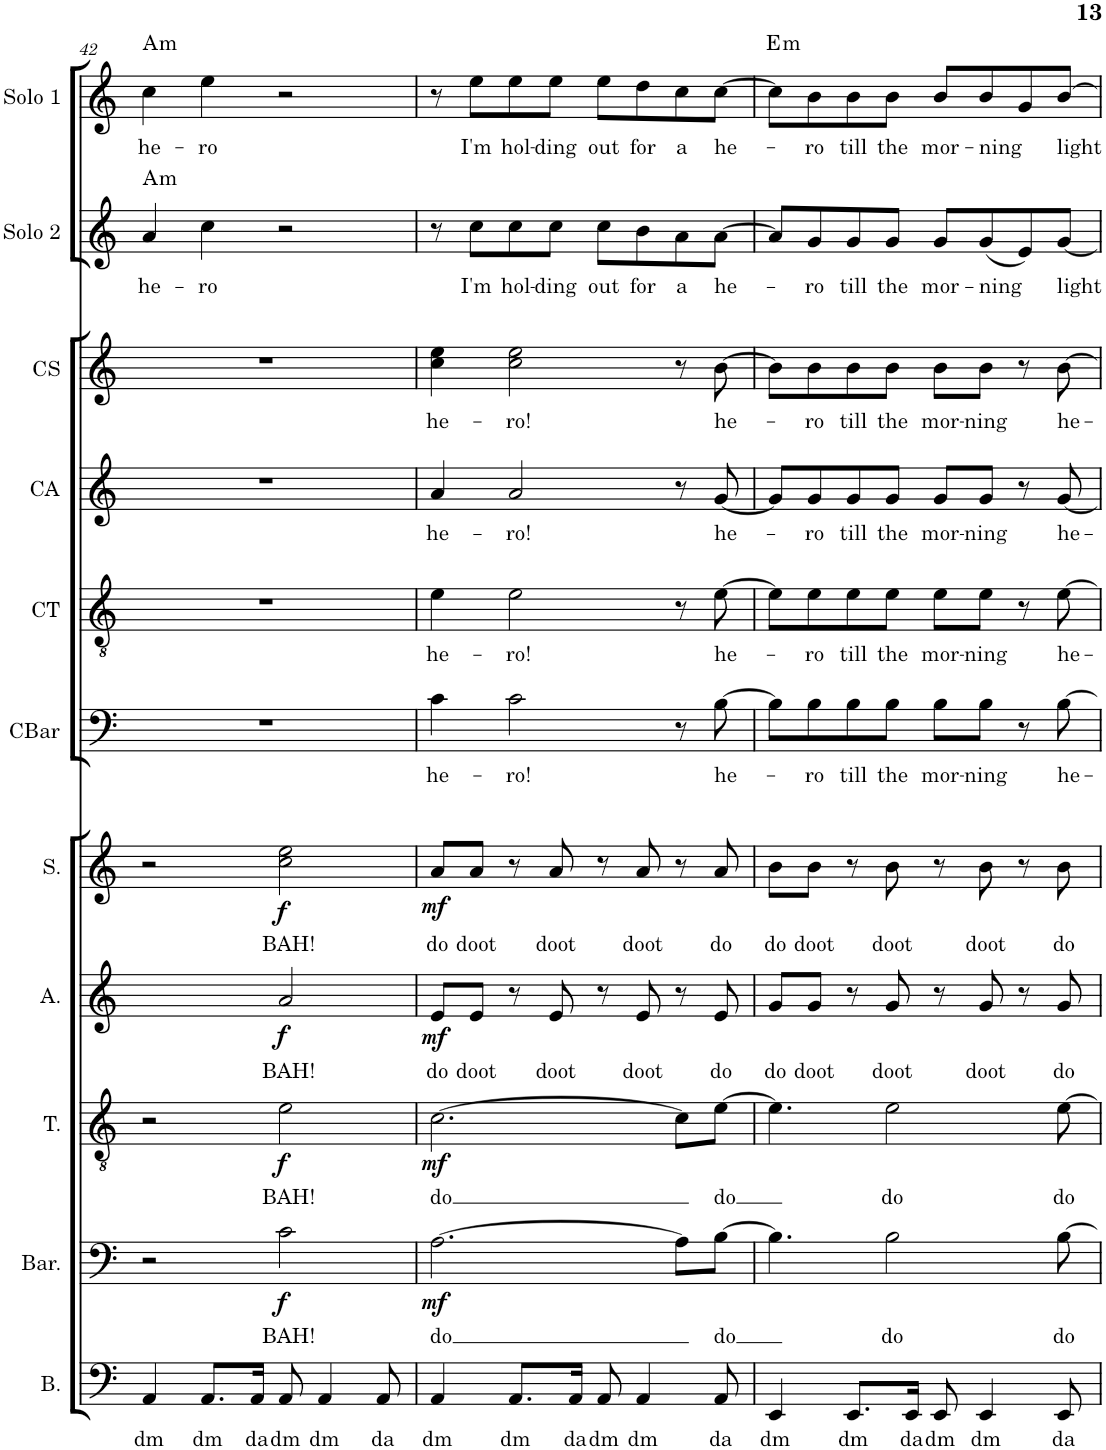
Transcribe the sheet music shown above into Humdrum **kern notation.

**kern	**text	**kern	**text	**dynam	**kern	**text	**dynam	**kern	**text	**dynam	**kern	**text	**dynam	**kern	**text	**kern	**text	**kern	**text	**kern	**text	**kern	**text	**harte	**kern	**text	**harte
*part11	*part11	*part10	*part10	*part10	*part9	*part9	*part9	*part8	*part8	*part8	*part7	*part7	*part7	*part6	*part6	*part5	*part5	*part4	*part4	*part3	*part3	*part2	*part2	*part2	*part1	*part1	*part1
*staff11	*staff11	*staff10	*staff10	*staff10	*staff9	*staff9	*staff9	*staff8	*staff8	*staff8	*staff7	*staff7	*staff7	*staff6	*staff6	*staff5	*staff5	*staff4	*staff4	*staff3	*staff3	*staff2	*staff2	*	*staff1	*staff1	*
*I"Bass	*	*I"Baritone	*	*	*I"Tenor	*	*	*I"Alto	*	*	*I"Soprano	*	*	*I"Choir Baritone	*	*I"Choir Tenor	*	*I"Choir Alto	*	*I"Choir Soprano	*	*I"Soloist 2	*	*	*I"Soloist 1	*	*
*I'B.	*	*I'Bar.	*	*	*I'T.	*	*	*I'A.	*	*	*I'S.	*	*	*I'CBar	*	*I'CT	*	*I'CA	*	*I'CS	*	*I'Solo 2	*	*	*I'Solo 1	*	*
!!LO:PB:g=z
*clefF4	*	*clefF4	*	*	*clefGv2	*	*	*clefG2	*	*	*clefG2	*	*	*clefF4	*	*clefGv2	*	*clefG2	*	*clefG2	*	*clefG2	*	*	*clefG2	*	*
*k[]	*	*k[]	*	*	*k[]	*	*	*k[]	*	*	*k[]	*	*	*k[]	*	*k[]	*	*k[]	*	*k[]	*	*k[]	*	*	*k[]	*	*
*M4/4	*	*M4/4	*	*	*M4/4	*	*	*M4/4	*	*	*M4/4	*	*	*M4/4	*	*M4/4	*	*M4/4	*	*M4/4	*	*M4/4	*	*	*M4/4	*	*
=42	=42	=42	=42	=42	=42	=42	=42	=42	=42	=42	=42	=42	=42	=42	=42	=42	=42	=42	=42	=42	=42	=42	=42	=42	=42	=42	=42
!	!LO:LY:b	!	!	!	!	!	!	!	!	!	!	!	!	!	!	!	!	!	!	!	!	!	!LO:LY:b	!LO:H:kt=m	!	!LO:LY:b	!LO:H:kt=m
4AA/	dm	2r	.	.	2r	.	.	2ryy	.	.	2r	.	.	1r	.	1r	.	1r	.	1r	.	4a/	he-	A:min	4cc\	he-	A:min
!	!LO:LY:b	!	!	!	!	!	!	!	!	!	!	!	!	!	!	!	!	!	!	!	!	!	!LO:LY:b	!	!	!LO:LY:b	!
8.AA/L	dm	.	.	.	.	.	.	.	.	.	.	.	.	.	.	.	.	.	.	.	.	4cc\	-ro	.	4ee\	-ro	.
!	!LO:LY:b	!	!	!	!	!	!	!	!	!	!	!	!	!	!	!	!	!	!	!	!	!	!	!	!	!	!
16AA/Jk	da	.	.	.	.	.	.	.	.	.	.	.	.	.	.	.	.	.	.	.	.	.	.	.	.	.	.
!	!LO:LY:b	!	!LO:LY:b	!LO:DY:b	!	!LO:LY:b	!LO:DY:b	!	!LO:LY:b	!LO:DY:b	!	!LO:LY:b	!LO:DY:b	!	!	!	!	!	!	!	!	!	!	!	!	!	!
8AA/	dm	2c\	BAH!	f	2e\	BAH!	f	2a/	BAH!	f	2cc\ 2ee\	BAH!	f	.	.	.	.	.	.	.	.	2r	.	.	2r	.	.
!	!LO:LY:b	!	!	!	!	!	!	!	!	!	!	!	!	!	!	!	!	!	!	!	!	!	!	!	!	!	!
4AA/	dm	.	.	.	.	.	.	.	.	.	.	.	.	.	.	.	.	.	.	.	.	.	.	.	.	.	.
!	!LO:LY:b	!	!	!	!	!	!	!	!	!	!	!	!	!	!	!	!	!	!	!	!	!	!	!	!	!	!
8AA/	da	.	.	.	.	.	.	.	.	.	.	.	.	.	.	.	.	.	.	.	.	.	.	.	.	.	.
=43	=43	=43	=43	=43	=43	=43	=43	=43	=43	=43	=43	=43	=43	=43	=43	=43	=43	=43	=43	=43	=43	=43	=43	=43	=43	=43	=43
!	!LO:LY:b	!	!LO:LY:b	!LO:DY:b	!	!LO:LY:b	!LO:DY:b	!	!LO:LY:b	!LO:DY:b	!	!LO:LY:b	!LO:DY:b	!	!LO:LY:b	!	!LO:LY:b	!	!LO:LY:b	!	!LO:LY:b	!	!	!	!	!	!
4AA/	dm	[2.A\	do	mf	[2.c\	do	mf	8e/L	do	mf	8a/L	do	mf	4c\	he-	4e\	he-	4a/	he-	4cc\ 4ee\	he-	8r	.	.	8r	.	.
!	!	!	!	!	!	!	!	!	!LO:LY:b	!	!	!LO:LY:b	!	!	!	!	!	!	!	!	!	!	!LO:LY:b	!	!	!LO:LY:b	!
.	.	.	.	.	.	.	.	8e/J	doot	.	8a/J	doot	.	.	.	.	.	.	.	.	.	8cc\L	I'm	.	8ee\L	I'm	.
!	!LO:LY:b	!	!	!	!	!	!	!	!	!	!	!	!	!	!LO:LY:b	!	!LO:LY:b	!	!LO:LY:b	!	!LO:LY:b	!	!LO:LY:b	!	!	!LO:LY:b	!
8.AA/L	dm	.	.	.	.	.	.	8r	.	.	8r	.	.	2c\	-ro!	2e\	-ro!	2a/	-ro!	2cc\ 2ee\	-ro!	8cc\	hol-	.	8ee\	hol-	.
!	!	!	!	!	!	!	!	!	!LO:LY:b	!	!	!LO:LY:b	!	!	!	!	!	!	!	!	!	!	!LO:LY:b	!	!	!LO:LY:b	!
.	.	.	.	.	.	.	.	8e/	doot	.	8a/	doot	.	.	.	.	.	.	.	.	.	8cc\J	-ding	.	8ee\J	-ding	.
!	!LO:LY:b	!	!	!	!	!	!	!	!	!	!	!	!	!	!	!	!	!	!	!	!	!	!	!	!	!	!
16AA/Jk	da	.	.	.	.	.	.	.	.	.	.	.	.	.	.	.	.	.	.	.	.	.	.	.	.	.	.
!	!LO:LY:b	!	!	!	!	!	!	!	!	!	!	!	!	!	!	!	!	!	!	!	!	!	!LO:LY:b	!	!	!LO:LY:b	!
8AA/	dm	.	.	.	.	.	.	8r	.	.	8r	.	.	.	.	.	.	.	.	.	.	8cc\L	out	.	8ee\L	out	.
!	!LO:LY:b	!	!	!	!	!	!	!	!LO:LY:b	!	!	!LO:LY:b	!	!	!	!	!	!	!	!	!	!	!LO:LY:b	!	!	!LO:LY:b	!
4AA/	dm	.	.	.	.	.	.	8e/	doot	.	8a/	doot	.	.	.	.	.	.	.	.	.	8b\	for	.	8dd\	for	.
!	!	!	!	!	!	!	!	!	!	!	!	!	!	!	!	!	!	!	!	!	!	!	!LO:LY:b	!	!	!LO:LY:b	!
.	.	8A\L]	.	.	8c\L]	.	.	8r	.	.	8r	.	.	8r	.	8r	.	8r	.	8r	.	8a\	a	.	8cc\	a	.
!	!LO:LY:b	!	!LO:LY:b	!	!	!LO:LY:b	!	!	!LO:LY:b	!	!	!LO:LY:b	!	!	!LO:LY:b	!	!LO:LY:b	!	!LO:LY:b	!	!LO:LY:b	!	!LO:LY:b	!	!	!LO:LY:b	!
8AA/	da	[8B\J	do	.	[8e\J	do	.	8e/	do	.	8a/	do	.	[8B\	he-	[8e\	he-	[8g/	he-	[8b\	he-	[8a\J	he-	.	[8cc\J	he-	.
=44	=44	=44	=44	=44	=44	=44	=44	=44	=44	=44	=44	=44	=44	=44	=44	=44	=44	=44	=44	=44	=44	=44	=44	=44	=44	=44	=44
!	!LO:LY:b	!	!	!	!	!	!	!	!LO:LY:b	!	!	!LO:LY:b	!	!	!	!	!	!	!	!	!	!	!	!	!	!	!LO:H:kt=m
4EE/	dm	4.B\]	.	.	4.e\]	.	.	8g/L	do	.	8b\L	do	.	8B\L]	.	8e\L]	.	8g/L]	.	8b\L]	.	8a/L]	.	.	8cc\L]	.	E:min
!	!	!	!	!	!	!	!	!	!LO:LY:b	!	!	!LO:LY:b	!	!	!LO:LY:b	!	!LO:LY:b	!	!LO:LY:b	!	!LO:LY:b	!	!LO:LY:b	!	!	!LO:LY:b	!
.	.	.	.	.	.	.	.	8g/J	doot	.	8b\J	doot	.	8B\	-ro	8e\	-ro	8g/	-ro	8b\	-ro	8g/	-ro	.	8b\	-ro	.
!	!LO:LY:b	!	!	!	!	!	!	!	!	!	!	!	!	!	!LO:LY:b	!	!LO:LY:b	!	!LO:LY:b	!	!LO:LY:b	!	!LO:LY:b	!	!	!LO:LY:b	!
8.EE/L	dm	.	.	.	.	.	.	8r	.	.	8r	.	.	8B\	till	8e\	till	8g/	till	8b\	till	8g/	till	.	8b\	till	.
!	!	!	!LO:LY:b	!	!	!LO:LY:b	!	!	!LO:LY:b	!	!	!LO:LY:b	!	!	!LO:LY:b	!	!LO:LY:b	!	!LO:LY:b	!	!LO:LY:b	!	!LO:LY:b	!	!	!LO:LY:b	!
.	.	2B\	do	.	2e\	do	.	8g/	doot	.	8b\	doot	.	8B\J	the	8e\J	the	8g/J	the	8b\J	the	8g/J	the	.	8b\J	the	.
!	!LO:LY:b	!	!	!	!	!	!	!	!	!	!	!	!	!	!	!	!	!	!	!	!	!	!	!	!	!	!
16EE/Jk	da	.	.	.	.	.	.	.	.	.	.	.	.	.	.	.	.	.	.	.	.	.	.	.	.	.	.
!	!LO:LY:b	!	!	!	!	!	!	!	!	!	!	!	!	!	!LO:LY:b	!	!LO:LY:b	!	!LO:LY:b	!	!LO:LY:b	!	!LO:LY:b	!	!	!LO:LY:b	!
8EE/	dm	.	.	.	.	.	.	8r	.	.	8r	.	.	8B\L	mor-	8e\L	mor-	8g/L	mor-	8b\L	mor-	8g/L	mor-	.	8b/L	mor-	.
!	!LO:LY:b	!	!	!	!	!	!	!	!LO:LY:b	!	!	!LO:LY:b	!	!	!LO:LY:b	!	!LO:LY:b	!	!LO:LY:b	!	!LO:LY:b	!	!LO:LY:b	!	!	!LO:LY:b	!
4EE/	dm	.	.	.	.	.	.	8g/	doot	.	8b\	doot	.	8B\J	-ning	8e\J	-ning	8g/J	-ning	8b\J	-ning	(8g/	-ning	.	8b/	-ning	.
.	.	.	.	.	.	.	.	8r	.	.	8r	.	.	8r	.	8r	.	8r	.	8r	.	8e/)	.	.	8g/	.	.
!	!LO:LY:b	!	!LO:LY:b	!	!	!LO:LY:b	!	!	!LO:LY:b	!	!	!LO:LY:b	!	!	!LO:LY:b	!	!LO:LY:b	!	!LO:LY:b	!	!LO:LY:b	!	!LO:LY:b	!	!	!LO:LY:b	!
8EE/	da	[8B\	do	.	[8e\	do	.	8g/	do	.	8b\	do	.	[8B\	he-	[8e\	he-	[8g/	he-	[8b\	he-	[8g/J	light	.	[8b/J	light	.
=	=	=	=	=	=	=	=	=	=	=	=	=	=	=	=	=	=	=	=	=	=	=	=	=	=	=	=
*-	*-	*-	*-	*-	*-	*-	*-	*-	*-	*-	*-	*-	*-	*-	*-	*-	*-	*-	*-	*-	*-	*-	*-	*-	*-	*-	*-
